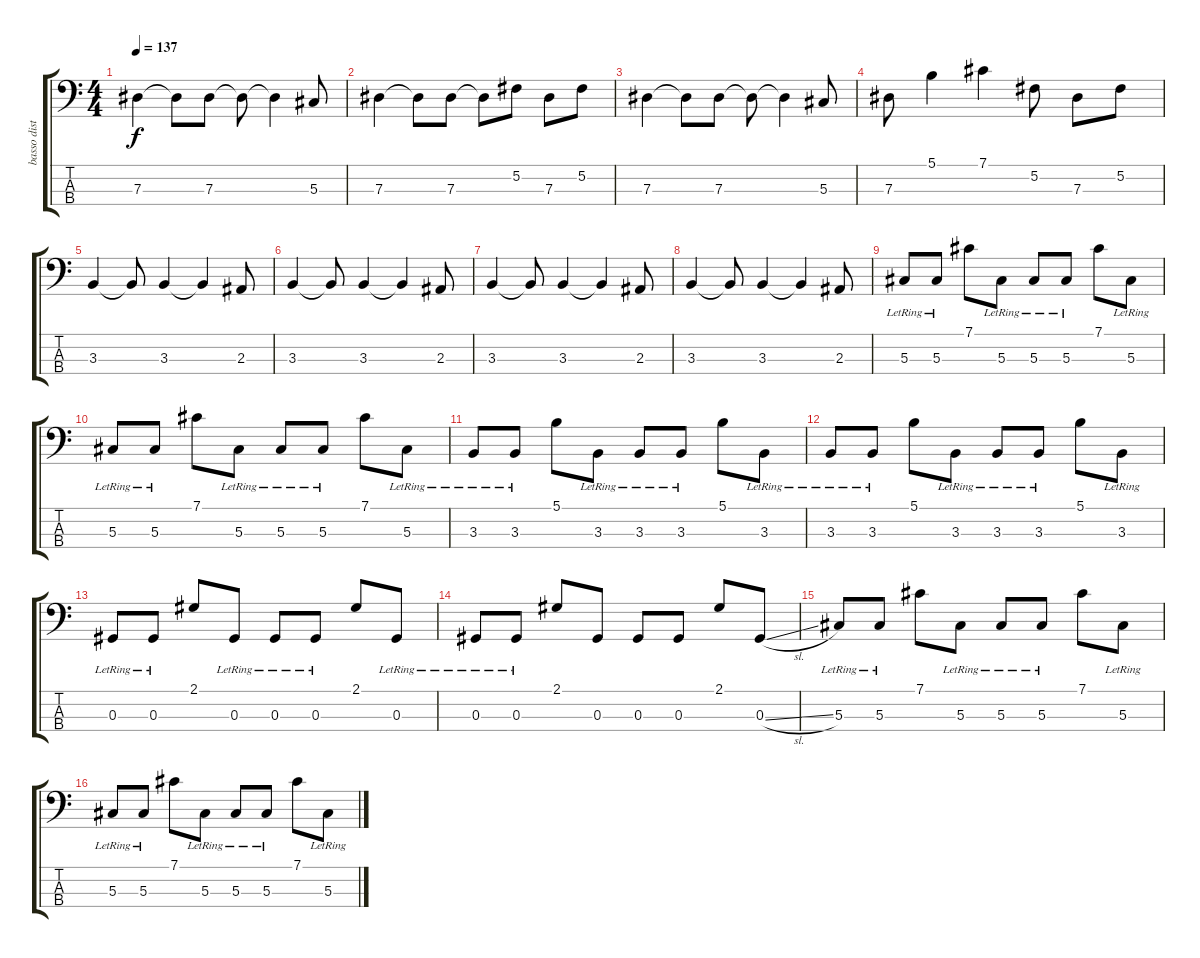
\track ("basso distorto" "basso dist") {instrument slapbass1}
\staff {score tabs}
\tuning (Gb2 Db2 Ab1 Eb1) {hide}
\ts (4 4)
\tempo 137
\clef f4
\ks c
7.3.4{dy f volume 16 instrument slapbass1} 7.3{t}.8 7.3.8 7.3{t}.8 7.3{t}.4 5.3.8 |
7.3.4 7.3{t}.8 7.3.8 7.3{t}.8 5.2.8 7.3.8 5.2.8 |
7.3.4 7.3{t}.8 7.3.8 7.3{t}.8 7.3{t}.4 5.3.8 |
7.3.8 5.1.4 7.1.4 5.2.8 7.3.8 5.2.8 |
3.3.4 3.3{t}.8 3.3.4 3.3{t}.4 2.3.8 |
3.3.4 3.3{t}.8 3.3.4 3.3{t}.4 2.3.8 |
3.3.4 3.3{t}.8 3.3.4 3.3{t}.4 2.3.8 |
3.3.4 3.3{t}.8 3.3.4 3.3{t}.4 2.3.8 |
5.3{lr}.8{instrument distortionguitar} 5.3{lr}.8 7.1.8 5.3{lr}.8 5.3{lr}.8 5.3{lr}.8 7.1.8 5.3{lr}.8 |
5.3{lr}.8 5.3{lr}.8 7.1.8 5.3{lr}.8 5.3{lr}.8 5.3{lr}.8 7.1.8 5.3{lr}.8 |
3.3{lr}.8 3.3{lr}.8 5.1.8 3.3{lr}.8 3.3{lr}.8 3.3{lr}.8 5.1.8 3.3{lr}.8 |
3.3{lr}.8 3.3{lr}.8 5.1.8 3.3{lr}.8 3.3{lr}.8 3.3{lr}.8 5.1.8 3.3{lr}.8 |
0.3{lr}.8 0.3{lr}.8 2.1.8 0.3{lr}.8 0.3{lr}.8 0.3{lr}.8 2.1.8 0.3{lr}.8 |
0.3{lr}.8 0.3{lr}.8 2.1.8 0.3.8 0.3.8 0.3.8 2.1.8 0.3{sl}.8 |
5.3{lr}.8 5.3{lr}.8 7.1.8 5.3{lr}.8 5.3{lr}.8 5.3{lr}.8 7.1.8 5.3{lr}.8 |
5.3{lr}.8 5.3{lr}.8 7.1.8 5.3{lr}.8 5.3{lr}.8 5.3{lr}.8 7.1.8 5.3{lr}.8
